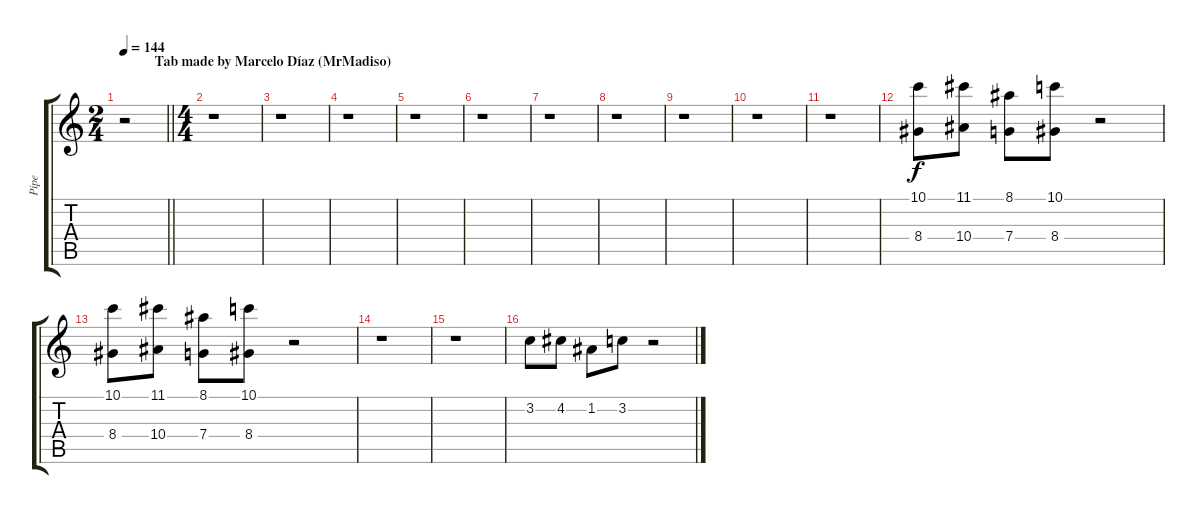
\track ("Pipe" "Pipe") {instrument piccolo}
\staff {score tabs}
\tuning (D5 A4 F4 C4 G3 D3) {hide}
\ts (2 4)
\section ("" "          Tab made by Marcelo Díaz (MrMadiso)")
\tempo 144
\clef g2
\barLineRight lightlight
\ks c
r.2{dy f instrument piccolo} |
\ts (4 4)
r.1 |
r.1 |
r.1 |
r.1 |
r.1 |
r.1 |
r.1 |
r.1 |
r.1 |
r.1 |
(10.1 8.4).8 (11.1 10.4).8 (8.1 7.4).8 (10.1 8.4).8 r.2 |
(10.1 8.4).8 (11.1 10.4).8 (8.1 7.4).8 (10.1 8.4).8 r.2 |
r.1 |
r.1 |
3.2.8 4.2.8 1.2.8 3.2.8 r.2
